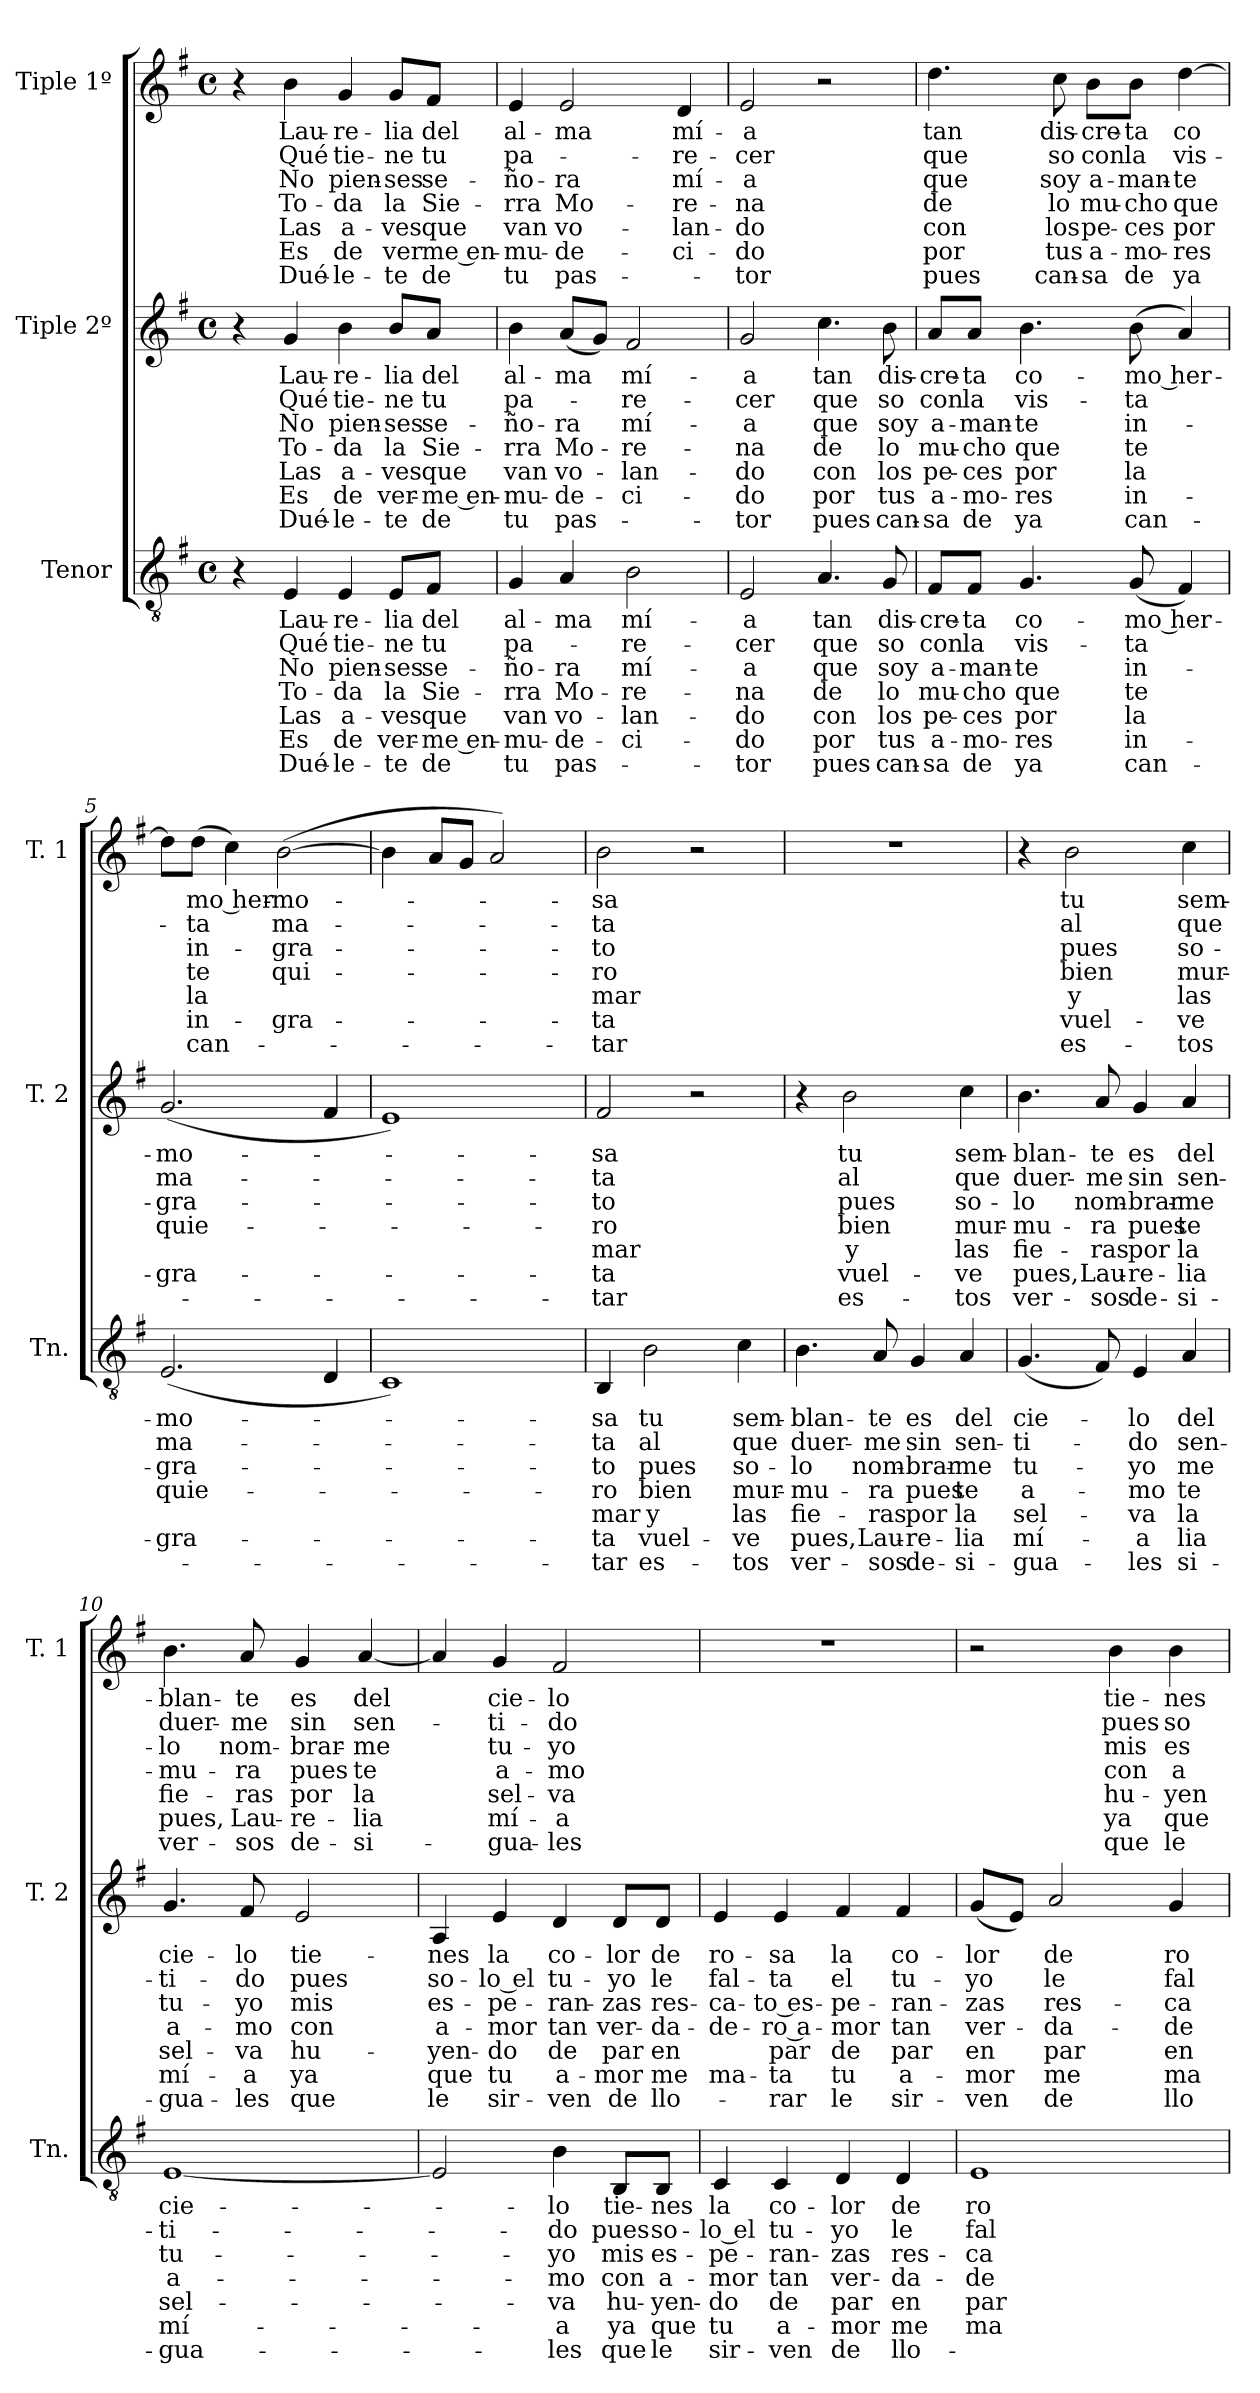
**kern	**text	**text	**text	**text	**text	**text	**text	**kern	**text	**text	**text	**text	**text	**text	**text	**kern	**text	**text	**text	**text	**text	**text	**text
*part3	*part3	*part3	*part3	*part3	*part3	*part3	*part3	*part2	*part2	*part2	*part2	*part2	*part2	*part2	*part2	*part1	*part1	*part1	*part1	*part1	*part1	*part1	*part1
*staff3	*staff3	*staff3	*staff3	*staff3	*staff3	*staff3	*staff3	*staff2	*staff2	*staff2	*staff2	*staff2	*staff2	*staff2	*staff2	*staff1	*staff1	*staff1	*staff1	*staff1	*staff1	*staff1	*staff1
*I"Tenor	*	*	*	*	*	*	*	*I"Tiple 2º	*	*	*	*	*	*	*	*I"Tiple 1º	*	*	*	*	*	*	*
*I'Tn.	*	*	*	*	*	*	*	*I'T. 2	*	*	*	*	*	*	*	*I'T. 1	*	*	*	*	*	*	*
*clefGv2	*	*	*	*	*	*	*	*clefG2	*	*	*	*	*	*	*	*clefG2	*	*	*	*	*	*	*
*k[f#]	*	*	*	*	*	*	*	*k[f#]	*	*	*	*	*	*	*	*k[f#]	*	*	*	*	*	*	*
*M4/4	*	*	*	*	*	*	*	*M4/4	*	*	*	*	*	*	*	*M4/4	*	*	*	*	*	*	*
*met(c)	*	*	*	*	*	*	*	*met(c)	*	*	*	*	*	*	*	*met(c)	*	*	*	*	*	*	*
=1	=1	=1	=1	=1	=1	=1	=1	=1	=1	=1	=1	=1	=1	=1	=1	=1	=1	=1	=1	=1	=1	=1	=1
4r	.	.	.	.	.	.	.	4r	.	.	.	.	.	.	.	4r	.	.	.	.	.	.	.
4E	Lau-	Qué	No	To-	Las	Es	Dué-	4g	Lau-	Qué	No	To-	Las	Es	Dué-	4b	Lau-	Qué	No	To-	Las	Es	Dué-
4E	-re-	tie-	pien-	-da	a-	de	-le-	4b	-re-	tie-	pien-	-da	a-	de	-le-	4g	-re-	tie-	pien-	-da	a-	de	-le-
8E/L	-lia	-ne	-ses	la	-ves	ver-	-te	8b/L	-lia	-ne	-ses	la	-ves	ver-	-te	8g/L	-lia	-ne	-ses	la	-ves	ver	-te
8F#/J	del	tu	se-	Sie-	que	me en-	de	8a/J	del	tu	se-	Sie-	que	me en-	de	8f#/J	del	tu	se-	Sie-	que	me en-	de
=2	=2	=2	=2	=2	=2	=2	=2	=2	=2	=2	=2	=2	=2	=2	=2	=2	=2	=2	=2	=2	=2	=2	=2
4G	al-	pa-	-ño-	-rra	van	-mu-	tu	4b	al-	pa-	-ño-	-rra	van	-mu-	tu	4e	al-	pa-	-ño-	-rra	van	-mu-	tu
4A	-ma	.	-ra	Mo-	vo-	-de-	pas-	(8a/L	-ma	.	-ra	Mo-	vo-	-de-	pas-	2e	-ma	.	-ra	Mo-	vo-	-de-	pas-
.	.	.	.	.	.	.	.	8g/J)	.	.	.	.	.	.	.	.	.	.	.	.	.	.	.
2B	mí-	-re-	mí-	-re-	-lan-	-ci-	.	2f#	mí-	-re-	mí-	-re-	-lan-	-ci-	.	.	.	.	.	.	.	.	.
.	.	.	.	.	.	.	.	.	.	.	.	.	.	.	.	4d	mí-	-re-	mí-	-re-	-lan-	-ci-	.
=3	=3	=3	=3	=3	=3	=3	=3	=3	=3	=3	=3	=3	=3	=3	=3	=3	=3	=3	=3	=3	=3	=3	=3
2E	-a	-cer	-a	-na	-do	-do	-tor	2g	-a	-cer	-a	-na	-do	-do	-tor	2e	-a	-cer	-a	-na	-do	-do	-tor
4.A	tan	que	que	de	con	por	pues	4.cc	tan	que	que	de	con	por	pues	2r	.	.	.	.	.	.	.
8G	dis-	so	soy	lo	los	tus	can-	8b	dis-	so	soy	lo	los	tus	can-	.	.	.	.	.	.	.	.
=4	=4	=4	=4	=4	=4	=4	=4	=4	=4	=4	=4	=4	=4	=4	=4	=4	=4	=4	=4	=4	=4	=4	=4
8F#/L	-cre-	con	a-	mu-	pe-	a-	-sa	8a/L	-cre-	con	a-	mu-	pe-	a-	-sa	4.dd	tan	que	que	de	con	por	pues
8F#/J	-ta	la	-man-	-cho	-ces	-mo-	de	8a/J	-ta	la	-man-	-cho	-ces	-mo-	de	.	.	.	.	.	.	.	.
4.G	co-	vis-	-te	que	por	-res	ya	4.b	co-	vis-	-te	que	por	-res	ya	.	.	.	.	.	.	.	.
.	.	.	.	.	.	.	.	.	.	.	.	.	.	.	.	8cc	dis-	so	soy	lo	los	tus	can-
.	.	.	.	.	.	.	.	.	.	.	.	.	.	.	.	8b\L	-cre-	con	a-	mu-	pe-	a-	-sa
(8G	mo her-	-ta	in-	te	la	in-	can-	(8b	mo her-	-ta	in-	te	la	in-	can-	8b\J	-ta	la	-man-	-cho	-ces	-mo-	de
4F#)	.	.	.	.	.	.	.	4a)	.	.	.	.	.	.	.	[4dd	co	vis-	-te	que	por	-res	ya
=5	=5	=5	=5	=5	=5	=5	=5	=5	=5	=5	=5	=5	=5	=5	=5	=5	=5	=5	=5	=5	=5	=5	=5
(2.E	-mo-	ma-	-gra-	quie-	.	-gra-	.	(2.g	-mo-	ma-	-gra-	quie-	.	-gra-	.	8dd\L]	.	.	.	.	.	.	.
.	.	.	.	.	.	.	.	.	.	.	.	.	.	.	.	(8dd\J	mo her-	-ta	in-	te	la	in-	can-
.	.	.	.	.	.	.	.	.	.	.	.	.	.	.	.	4cc)	.	.	.	.	.	.	.
.	.	.	.	.	.	.	.	.	.	.	.	.	.	.	.	([2b	-mo-	ma-	-gra-	qui-	.	-gra-	.
4D	.	.	.	.	.	.	.	4f#	.	.	.	.	.	.	.	.	.	.	.	.	.	.	.
=6	=6	=6	=6	=6	=6	=6	=6	=6	=6	=6	=6	=6	=6	=6	=6	=6	=6	=6	=6	=6	=6	=6	=6
1C)	.	.	.	.	.	.	.	1e)	.	.	.	.	.	.	.	4b]	.	.	.	.	.	.	.
.	.	.	.	.	.	.	.	.	.	.	.	.	.	.	.	8a/L	.	.	.	.	.	.	.
.	.	.	.	.	.	.	.	.	.	.	.	.	.	.	.	8g/J	.	.	.	.	.	.	.
.	.	.	.	.	.	.	.	.	.	.	.	.	.	.	.	2a)	.	.	.	.	.	.	.
=7	=7	=7	=7	=7	=7	=7	=7	=7	=7	=7	=7	=7	=7	=7	=7	=7	=7	=7	=7	=7	=7	=7	=7
4BB	-sa	-ta	-to	-ro	mar	-ta	-tar	2f#	-sa	-ta	-to	-ro	mar	-ta	-tar	2b	-sa	-ta	-to	-ro	mar	-ta	-tar
2B	tu	al	pues	bien	y	vuel-	es-	.	.	.	.	.	.	.	.	.	.	.	.	.	.	.	.
.	.	.	.	.	.	.	.	2r	.	.	.	.	.	.	.	2r	.	.	.	.	.	.	.
4c	sem-	que	so-	mur-	las	-ve	-tos	.	.	.	.	.	.	.	.	.	.	.	.	.	.	.	.
=8	=8	=8	=8	=8	=8	=8	=8	=8	=8	=8	=8	=8	=8	=8	=8	=8	=8	=8	=8	=8	=8	=8	=8
4.B	-blan-	duer-	-lo	-mu-	fie-	pues,	ver-	4r	.	.	.	.	.	.	.	1r	.	.	.	.	.	.	.
.	.	.	.	.	.	.	.	2b	tu	al	pues	bien	y	vuel-	es-	.	.	.	.	.	.	.	.
8A	-te	-me	nom-	-ra	-ras	Lau-	-sos	.	.	.	.	.	.	.	.	.	.	.	.	.	.	.	.
4G	es	sin	-brar-	pues	por	-re-	de-	.	.	.	.	.	.	.	.	.	.	.	.	.	.	.	.
4A	del	sen-	-me	te	la	-lia	-si-	4cc	sem-	que	so-	mur-	las	-ve	-tos	.	.	.	.	.	.	.	.
=9	=9	=9	=9	=9	=9	=9	=9	=9	=9	=9	=9	=9	=9	=9	=9	=9	=9	=9	=9	=9	=9	=9	=9
(4.G	cie-	-ti-	tu-	a-	sel-	mí-	-gua-	4.b	-blan-	duer-	-lo	-mu-	fie-	pues,	ver-	4r	.	.	.	.	.	.	.
.	.	.	.	.	.	.	.	.	.	.	.	.	.	.	.	2b	tu	al	pues	bien	y	vuel-	es-
8F#)	.	.	.	.	.	.	.	8a	-te	-me	nom-	-ra	-ras	Lau-	-sos	.	.	.	.	.	.	.	.
4E	-lo	-do	-yo	-mo	-va	-a	-les	4g	es	sin	-brar-	pues	por	-re-	de-	.	.	.	.	.	.	.	.
4A	del	sen-	-me	te	la	-lia	-si-	4a	del	sen-	-me	te	la	-lia	-si-	4cc	sem-	que	so-	mur-	las	-ve	-tos
=10	=10	=10	=10	=10	=10	=10	=10	=10	=10	=10	=10	=10	=10	=10	=10	=10	=10	=10	=10	=10	=10	=10	=10
[1E	cie-	-ti-	tu-	a-	sel-	mí-	-gua-	4.g	cie-	-ti-	tu-	a-	sel-	mí-	-gua-	4.b	-blan-	duer-	-lo	-mu-	fie-	pues,	ver-
.	.	.	.	.	.	.	.	8f#	-lo	-do	-yo	-mo	-va	-a	-les	8a	-te	-me	nom-	-ra	-ras	Lau-	-sos
.	.	.	.	.	.	.	.	2e	tie-	pues	mis	con	hu-	ya	que	4g	es	sin	-brar-	pues	por	-re-	de-
.	.	.	.	.	.	.	.	.	.	.	.	.	.	.	.	[4a	del	sen-	-me	te	la	-lia	-si-
=11	=11	=11	=11	=11	=11	=11	=11	=11	=11	=11	=11	=11	=11	=11	=11	=11	=11	=11	=11	=11	=11	=11	=11
2E]	.	.	.	.	.	.	.	4A	-nes	so-	es-	a-	-yen-	que	le	4a]	.	.	.	.	.	.	.
.	.	.	.	.	.	.	.	4e	la	-lo el	-pe-	-mor	-do	tu	sir-	4g	cie-	-ti-	tu-	a-	sel-	mí-	-gua-
4B	-lo	-do	-yo	-mo	-va	-a	-les	4d	co-	tu-	-ran-	tan	de	a-	-ven	2f#	-lo	-do	-yo	-mo	-va	-a	-les
8BB/L	tie-	pues	mis	con	hu-	ya	que	8d/L	-lor	-yo	-zas	ver-	par	-mor	de	.	.	.	.	.	.	.	.
8BB/J	-nes	so-	es-	a-	-yen-	que	le	8d/J	de	le	res-	-da-	en	me	llo-	.	.	.	.	.	.	.	.
=12	=12	=12	=12	=12	=12	=12	=12	=12	=12	=12	=12	=12	=12	=12	=12	=12	=12	=12	=12	=12	=12	=12	=12
4C	la	-lo el	-pe-	-mor	-do	tu	sir-	4e	ro-	fal-	-ca-	-de-	.	ma-	.	1r	.	.	.	.	.	.	.
4C	co-	tu-	-ran-	tan	de	a-	-ven	4e	-sa	-ta	to es-	ro a-	par	-ta	-rar	.	.	.	.	.	.	.	.
4D	-lor	-yo	-zas	ver-	par	-mor	de	4f#	la	el	-pe-	-mor	de	tu	le	.	.	.	.	.	.	.	.
4D	de	le	res-	-da-	en	me	llo-	4f#	co-	tu-	-ran-	tan	par	a-	sir-	.	.	.	.	.	.	.	.
=13	=13	=13	=13	=13	=13	=13	=13	=13	=13	=13	=13	=13	=13	=13	=13	=13	=13	=13	=13	=13	=13	=13	=13
1E	ro-	fal-	-ca-	-de-	par	ma-	.	(8g/L	-lor	-yo	-zas	ver-	en	-mor	-ven	2r	.	.	.	.	.	.	.
.	.	.	.	.	.	.	.	8e/J)	.	.	.	.	.	.	.	.	.	.	.	.	.	.	.
.	.	.	.	.	.	.	.	2a	de	le	res-	-da-	par	me	de	.	.	.	.	.	.	.	.
.	.	.	.	.	.	.	.	.	.	.	.	.	.	.	.	4b	tie-	pues	mis	con	hu-	ya	que
.	.	.	.	.	.	.	.	4g	ro-	fal-	-ca-	-de-	en	ma-	llo-	4b	-nes	so-	es-	a-	-yen-	que	le
=	=	=	=	=	=	=	=	=	=	=	=	=	=	=	=	=	=	=	=	=	=	=	=
*-	*-	*-	*-	*-	*-	*-	*-	*-	*-	*-	*-	*-	*-	*-	*-	*-	*-	*-	*-	*-	*-	*-	*-
